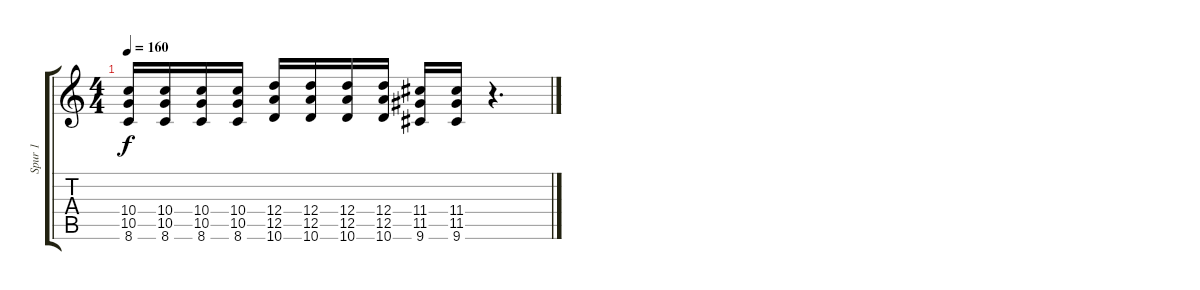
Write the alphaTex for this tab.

\track ("Spur 1" "Spur 1") {instrument distortionguitar}
\staff {score tabs}
\tuning (E4 B3 G3 D3 A2 E2) {hide}
\ts (4 4)
\tempo 160
\clef g2
\ks c
(10.4 10.5 8.6).16{dy f} (10.4 10.5 8.6).16 (10.4 10.5 8.6).16 (10.4 10.5 8.6).16 (12.4 12.5 10.6).16 (12.4 12.5 10.6).16 (12.4 12.5 10.6).16 (12.4 12.5 10.6).16 (11.4 11.5 9.6).16 (11.4 11.5 9.6).16 r.4{d}
